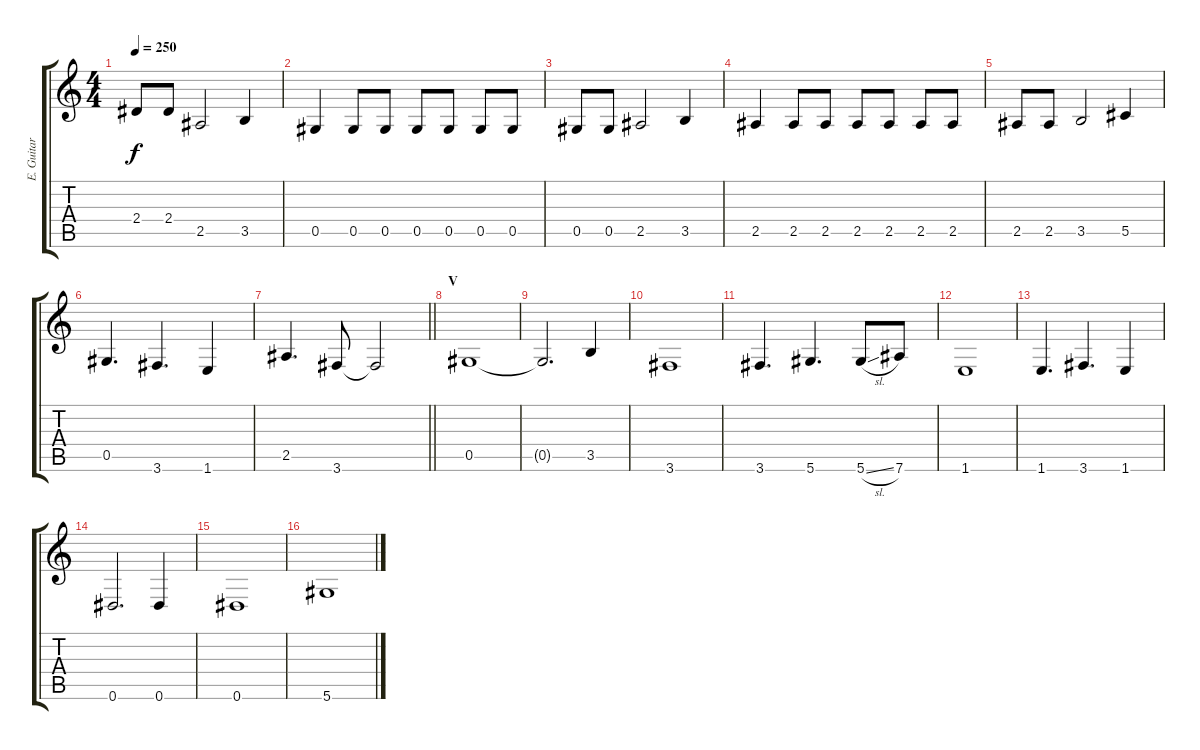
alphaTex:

\track ("E. Guitar I" "E. Guitar ") {instrument electricguitarclean}
\staff {score tabs}
\tuning (Eb4 Bb3 Gb3 Db3 Ab2 Eb2) {hide}
\ts (4 4)
\tempo 250
\clef g2
\ks c
2.4.8{dy f} 2.4.8 2.5.2 3.5.4 |
0.5.4 0.5.8 0.5.8 0.5.8 0.5.8 0.5.8 0.5.8 |
0.5.8 0.5.8 2.5.2 3.5.4 |
2.5.4 2.5.8 2.5.8 2.5.8 2.5.8 2.5.8 2.5.8 |
2.5.8 2.5.8 3.5.2 5.5.4 |
0.5.4{d} 3.6.4{d} 1.6.4 |
\barLineRight lightlight
2.5.4{d} 3.6.8 3.6{t}.2 |
\section ("" "V")
0.5.1 |
0.5{t}.2{d} 3.5.4 |
3.6.1 |
3.6.4{d} 5.6.4{d} 5.6{sl}.8 7.6.8 |
1.6.1 |
1.6.4{d} 3.6.4{d} 1.6.4 |
0.6.2{d} 0.6.4 |
0.6.1 |
5.6.1
